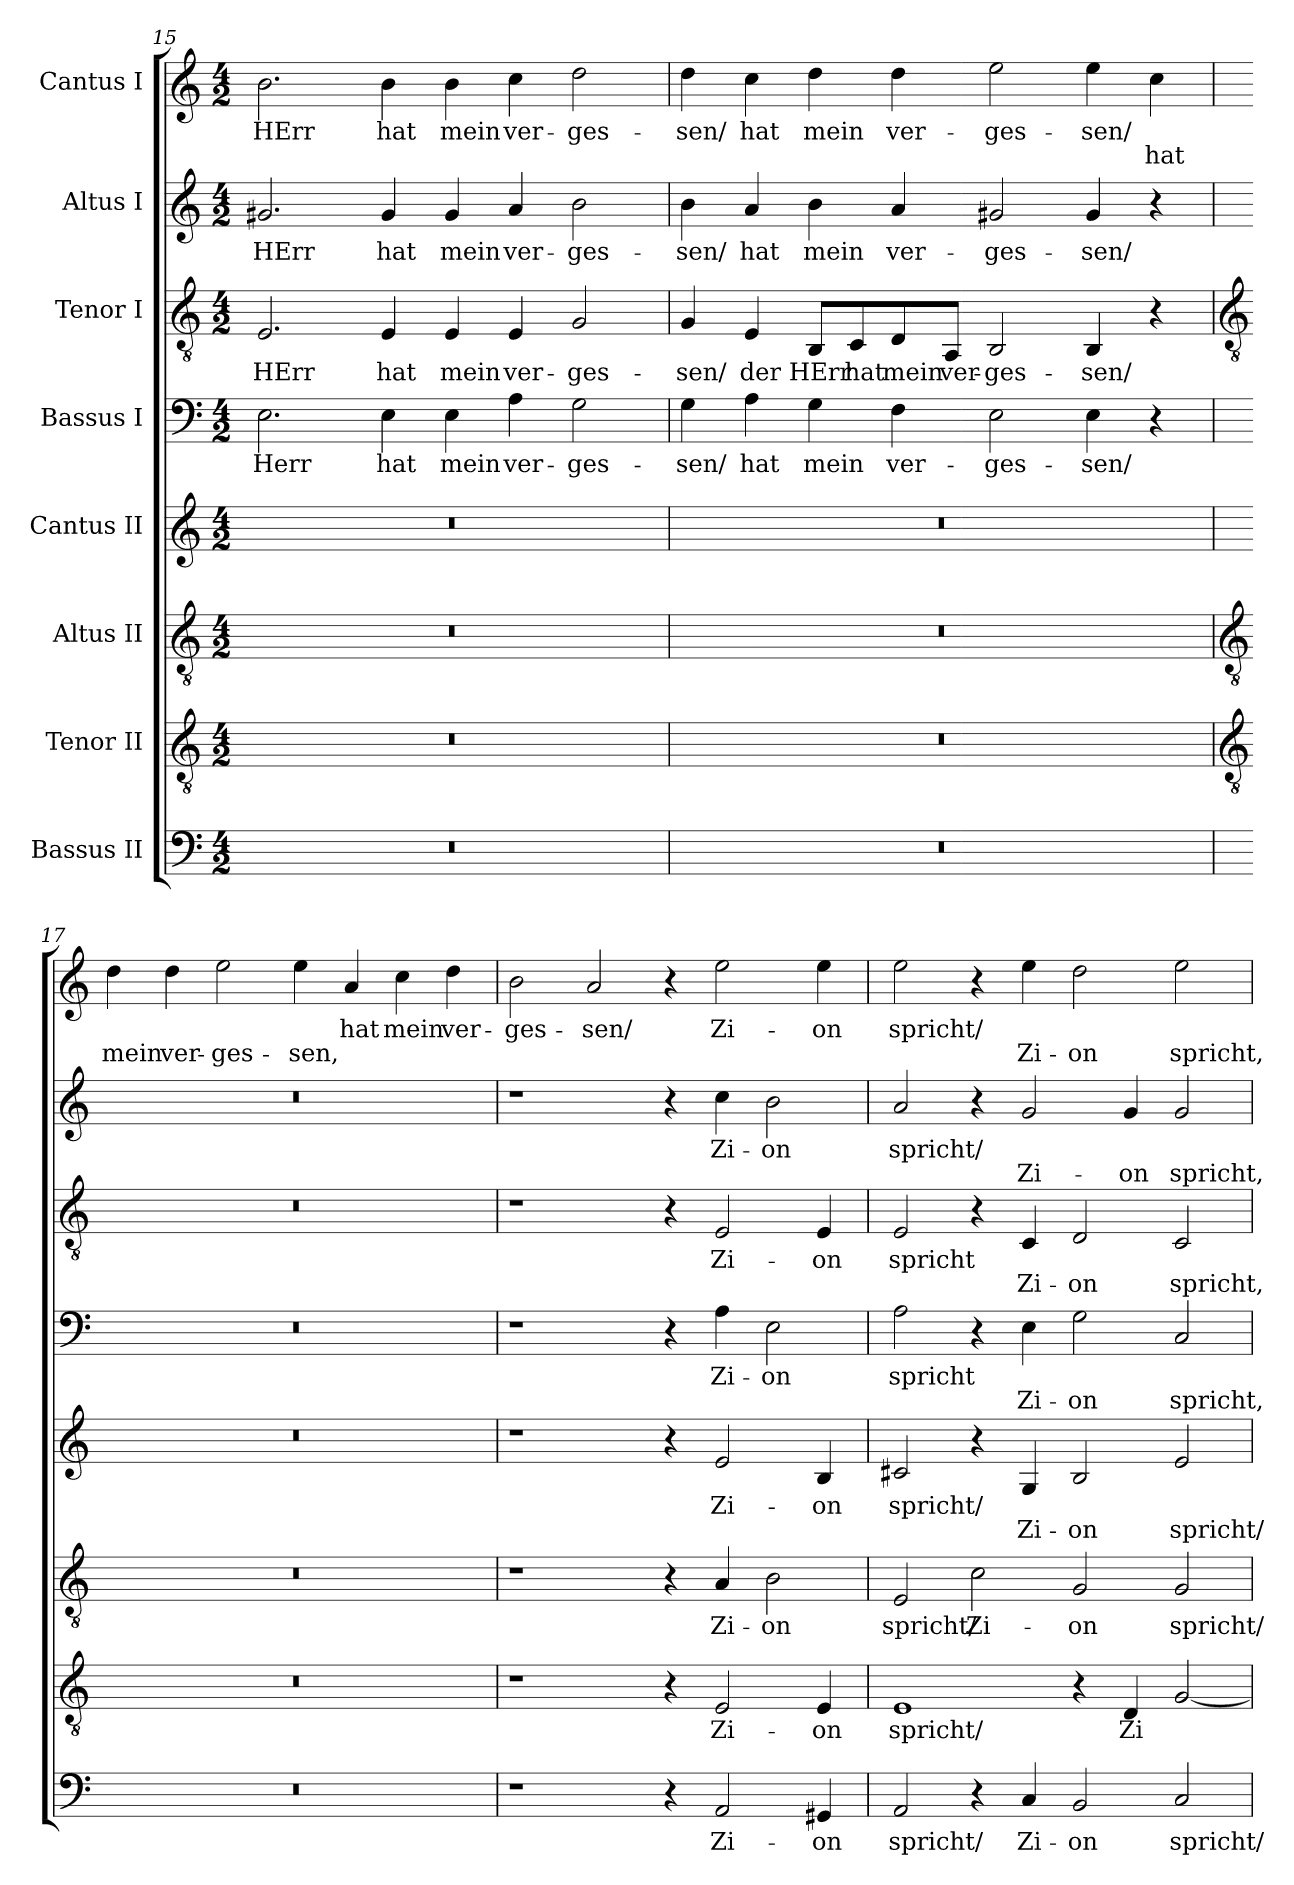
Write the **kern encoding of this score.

**kern	**text	**kern	**text	**kern	**text	**kern	**text	**text	**kern	**text	**text	**kern	**text	**text	**kern	**text	**text	**kern	**text	**text
*part8	*part8	*part7	*part7	*part6	*part6	*part5	*part5	*part5	*part4	*part4	*part4	*part3	*part3	*part3	*part2	*part2	*part2	*part1	*part1	*part1
*staff8	*staff8	*staff7	*staff7	*staff6	*staff6	*staff5	*staff5	*staff5	*staff4	*staff4	*staff4	*staff3	*staff3	*staff3	*staff2	*staff2	*staff2	*staff1	*staff1	*staff1
*I"Bassus II	*	*I"Tenor II	*	*I"Altus II	*	*I"Cantus II	*	*	*I"Bassus I	*	*	*I"Tenor I	*	*	*I"Altus I	*	*	*I"Cantus I	*	*
*clefF4	*	*clefGv2	*	*clefGv2	*	*clefG2	*	*	*clefF4	*	*	*clefGv2	*	*	*clefG2	*	*	*clefG2	*	*
*k[]	*	*k[]	*	*k[]	*	*k[]	*	*	*k[]	*	*	*k[]	*	*	*k[]	*	*	*k[]	*	*
*C:	*	*C:	*	*C:	*	*C:	*	*	*C:	*	*	*C:	*	*	*C:	*	*	*C:	*	*
*M4/2	*	*M4/2	*	*M4/2	*	*M4/2	*	*	*M4/2	*	*	*M4/2	*	*	*M4/2	*	*	*M4/2	*	*
=15	=15	=15	=15	=15	=15	=15	=15	=15	=15	=15	=15	=15	=15	=15	=15	=15	=15	=15	=15	=15
!	!	!	!	!	!	!	!	!	!	!LO:LY:b	!	!	!LO:LY:b	!	!	!LO:LY:b	!	!	!LO:LY:b	!
0r	.	0r	.	0r	.	0r	.	.	2.E	Herr	.	2.E	HErr	.	2.g#X	HErr	.	2.b	HErr	.
!	!	!	!	!	!	!	!	!	!	!LO:LY:b	!	!	!LO:LY:b	!	!	!LO:LY:b	!	!	!LO:LY:b	!
.	.	.	.	.	.	.	.	.	4E	hat	.	4E	hat	.	4g#	hat	.	4b	hat	.
!	!	!	!	!	!	!	!	!	!	!LO:LY:b	!	!	!LO:LY:b	!	!	!LO:LY:b	!	!	!LO:LY:b	!
.	.	.	.	.	.	.	.	.	4E	mein	.	4E	mein	.	4g#	mein	.	4b	mein	.
!	!	!	!	!	!	!	!	!	!	!LO:LY:b	!	!	!LO:LY:b	!	!	!LO:LY:b	!	!	!LO:LY:b	!
.	.	.	.	.	.	.	.	.	4A	ver-	.	4E	ver-	.	4a	ver-	.	4cc	ver-	.
!	!	!	!	!	!	!	!	!	!	!LO:LY:b	!	!	!LO:LY:b	!	!	!LO:LY:b	!	!	!LO:LY:b	!
.	.	.	.	.	.	.	.	.	2G	-ges-	.	2G	-ges-	.	2b	-ges-	.	2dd	-ges-	.
=16	=16	=16	=16	=16	=16	=16	=16	=16	=16	=16	=16	=16	=16	=16	=16	=16	=16	=16	=16	=16
!	!	!	!	!	!	!	!	!	!	!LO:LY:b	!	!	!LO:LY:b	!	!	!LO:LY:b	!	!	!LO:LY:b	!
0r	.	0r	.	0r	.	0r	.	.	4G	-sen/	.	4G	-sen/	.	4b	-sen/	.	4dd	-sen/	.
!	!	!	!	!	!	!	!	!	!	!LO:LY:b	!	!	!LO:LY:b	!	!	!LO:LY:b	!	!	!LO:LY:b	!
.	.	.	.	.	.	.	.	.	4A	hat	.	4E	der	.	4a	hat	.	4cc	hat	.
!	!	!	!	!	!	!	!	!	!	!LO:LY:b	!	!	!LO:LY:b	!	!	!LO:LY:b	!	!	!LO:LY:b	!
.	.	.	.	.	.	.	.	.	4G	mein	.	8BBL	HErr	.	4b	mein	.	4dd	mein	.
!	!	!	!	!	!	!	!	!	!	!	!	!	!LO:LY:b	!	!	!	!	!	!	!
.	.	.	.	.	.	.	.	.	.	.	.	8C	hat	.	.	.	.	.	.	.
!	!	!	!	!	!	!	!	!	!	!LO:LY:b	!	!	!LO:LY:b	!	!	!LO:LY:b	!	!	!LO:LY:b	!
.	.	.	.	.	.	.	.	.	4F	ver-	.	8D	mein	.	4a	ver-	.	4dd	ver-	.
!	!	!	!	!	!	!	!	!	!	!	!	!	!LO:LY:b	!	!	!	!	!	!	!
.	.	.	.	.	.	.	.	.	.	.	.	8AAJ	ver-	.	.	.	.	.	.	.
!	!	!	!	!	!	!	!	!	!	!LO:LY:b	!	!	!LO:LY:b	!	!	!LO:LY:b	!	!	!LO:LY:b	!
.	.	.	.	.	.	.	.	.	2E	-ges-	.	2BB	-ges-	.	2g#X	-ges-	.	2ee	-ges-	.
!	!	!	!	!	!	!	!	!	!	!LO:LY:b	!	!	!LO:LY:b	!	!	!LO:LY:b	!	!	!LO:LY:b	!
.	.	.	.	.	.	.	.	.	4E	-sen/	.	4BB	-sen/	.	4g#	-sen/	.	4ee	-sen/	.
!	!	!	!	!	!	!	!	!	!	!	!	!	!	!	!	!	!	!	!	!LO:LY:b
.	.	.	.	.	.	.	.	.	4r	.	.	4r	.	.	4r	.	.	4cc	.	hat
!!LO:LB:g=z
=17	=17	=17	=17	=17	=17	=17	=17	=17	=17	=17	=17	=17	=17	=17	=17	=17	=17	=17	=17	=17
*	*	*clefGv2	*	*clefGv2	*	*	*	*	*	*	*	*clefGv2	*	*	*	*	*	*	*	*
!	!	!	!	!	!	!	!	!	!	!	!	!	!	!	!	!	!	!	!	!LO:LY:b
0r	.	0r	.	0r	.	0r	.	.	0r	.	.	0r	.	.	0r	.	.	4dd	.	mein
!	!	!	!	!	!	!	!	!	!	!	!	!	!	!	!	!	!	!	!	!LO:LY:b
.	.	.	.	.	.	.	.	.	.	.	.	.	.	.	.	.	.	4dd	.	ver-
!	!	!	!	!	!	!	!	!	!	!	!	!	!	!	!	!	!	!	!	!LO:LY:b
.	.	.	.	.	.	.	.	.	.	.	.	.	.	.	.	.	.	2ee	.	-ges-
!	!	!	!	!	!	!	!	!	!	!	!	!	!	!	!	!	!	!	!	!LO:LY:b
.	.	.	.	.	.	.	.	.	.	.	.	.	.	.	.	.	.	4ee	.	-sen,
!	!	!	!	!	!	!	!	!	!	!	!	!	!	!	!	!	!	!	!LO:LY:b	!
.	.	.	.	.	.	.	.	.	.	.	.	.	.	.	.	.	.	4a	hat	.
!	!	!	!	!	!	!	!	!	!	!	!	!	!	!	!	!	!	!	!LO:LY:b	!
.	.	.	.	.	.	.	.	.	.	.	.	.	.	.	.	.	.	4cc	mein	.
!	!	!	!	!	!	!	!	!	!	!	!	!	!	!	!	!	!	!	!LO:LY:b	!
.	.	.	.	.	.	.	.	.	.	.	.	.	.	.	.	.	.	4dd	ver-	.
=18	=18	=18	=18	=18	=18	=18	=18	=18	=18	=18	=18	=18	=18	=18	=18	=18	=18	=18	=18	=18
!	!	!	!	!	!	!	!	!	!	!	!	!	!	!	!	!	!	!	!LO:LY:b	!
1r	.	1r	.	1r	.	1r	.	.	1r	.	.	1r	.	.	1r	.	.	2b	-ges-	.
!	!	!	!	!	!	!	!	!	!	!	!	!	!	!	!	!	!	!	!LO:LY:b	!
.	.	.	.	.	.	.	.	.	.	.	.	.	.	.	.	.	.	2a	-sen/	.
4r	.	4r	.	4r	.	4r	.	.	4r	.	.	4r	.	.	4r	.	.	4r	.	.
!	!LO:LY:b	!	!LO:LY:b	!	!LO:LY:b	!	!LO:LY:b	!	!	!LO:LY:b	!	!	!LO:LY:b	!	!	!LO:LY:b	!	!	!LO:LY:b	!
2AA	Zi-	2E	Zi-	4A	Zi-	2e	Zi-	.	4A	Zi-	.	2E	Zi-	.	4cc	Zi-	.	2ee	Zi-	.
!	!	!	!	!	!LO:LY:b	!	!	!	!	!LO:LY:b	!	!	!	!	!	!LO:LY:b	!	!	!	!
.	.	.	.	2B	-on	.	.	.	2E	-on	.	.	.	.	2b	-on	.	.	.	.
!	!LO:LY:b	!	!LO:LY:b	!	!	!	!LO:LY:b	!	!	!	!	!	!LO:LY:b	!	!	!	!	!	!LO:LY:b	!
4GG#X	-on	4E	-on	.	.	4B	-on	.	.	.	.	4E	-on	.	.	.	.	4ee	-on	.
=19	=19	=19	=19	=19	=19	=19	=19	=19	=19	=19	=19	=19	=19	=19	=19	=19	=19	=19	=19	=19
!	!LO:LY:b	!	!LO:LY:b	!	!LO:LY:b	!	!LO:LY:b	!	!	!LO:LY:b	!	!	!LO:LY:b	!	!	!LO:LY:b	!	!	!LO:LY:b	!
2AA	spricht/	1E	spricht/	2E	spricht/	2c#X	spricht/	.	2A	spricht	.	2E	spricht	.	2a	spricht/	.	2ee	spricht/	.
!	!	!	!	!	!LO:LY:b	!	!	!	!	!	!	!	!	!	!	!	!	!	!	!
4r	.	.	.	2c	Zi-	4r	.	.	4r	.	.	4r	.	.	4r	.	.	4r	.	.
!	!LO:LY:b	!	!	!	!	!	!	!LO:LY:b	!	!	!LO:LY:b	!	!	!LO:LY:b	!	!	!LO:LY:b	!	!	!LO:LY:b
4C	Zi-	.	.	.	.	4G	.	Zi-	4E	.	Zi-	4C	.	Zi-	2g	.	Zi-	4ee	.	Zi-
!	!LO:LY:b	!	!	!	!LO:LY:b	!	!	!LO:LY:b	!	!	!LO:LY:b	!	!	!LO:LY:b	!	!	!	!	!	!LO:LY:b
2BB	-on	4r	.	2G	-on	2B	.	-on	2G	.	-on	2D	.	-on	.	.	.	2dd	.	-on
!	!	!	!LO:LY:b	!	!	!	!	!	!	!	!	!	!	!	!	!	!LO:LY:b	!	!	!
.	.	4D	Zi	.	.	.	.	.	.	.	.	.	.	.	4g	.	-on	.	.	.
!	!LO:LY:b	!	!	!	!LO:LY:b	!	!	!LO:LY:b	!	!	!LO:LY:b	!	!	!LO:LY:b	!	!	!LO:LY:b	!	!	!LO:LY:b
2C	spricht/	[2G	.	2G	spricht/	2e	.	spricht/	2C	.	spricht,	2C	.	spricht,	2g	.	spricht,	2ee	.	spricht,
=	=	=	=	=	=	=	=	=	=	=	=	=	=	=	=	=	=	=	=	=
*-	*-	*-	*-	*-	*-	*-	*-	*-	*-	*-	*-	*-	*-	*-	*-	*-	*-	*-	*-	*-
